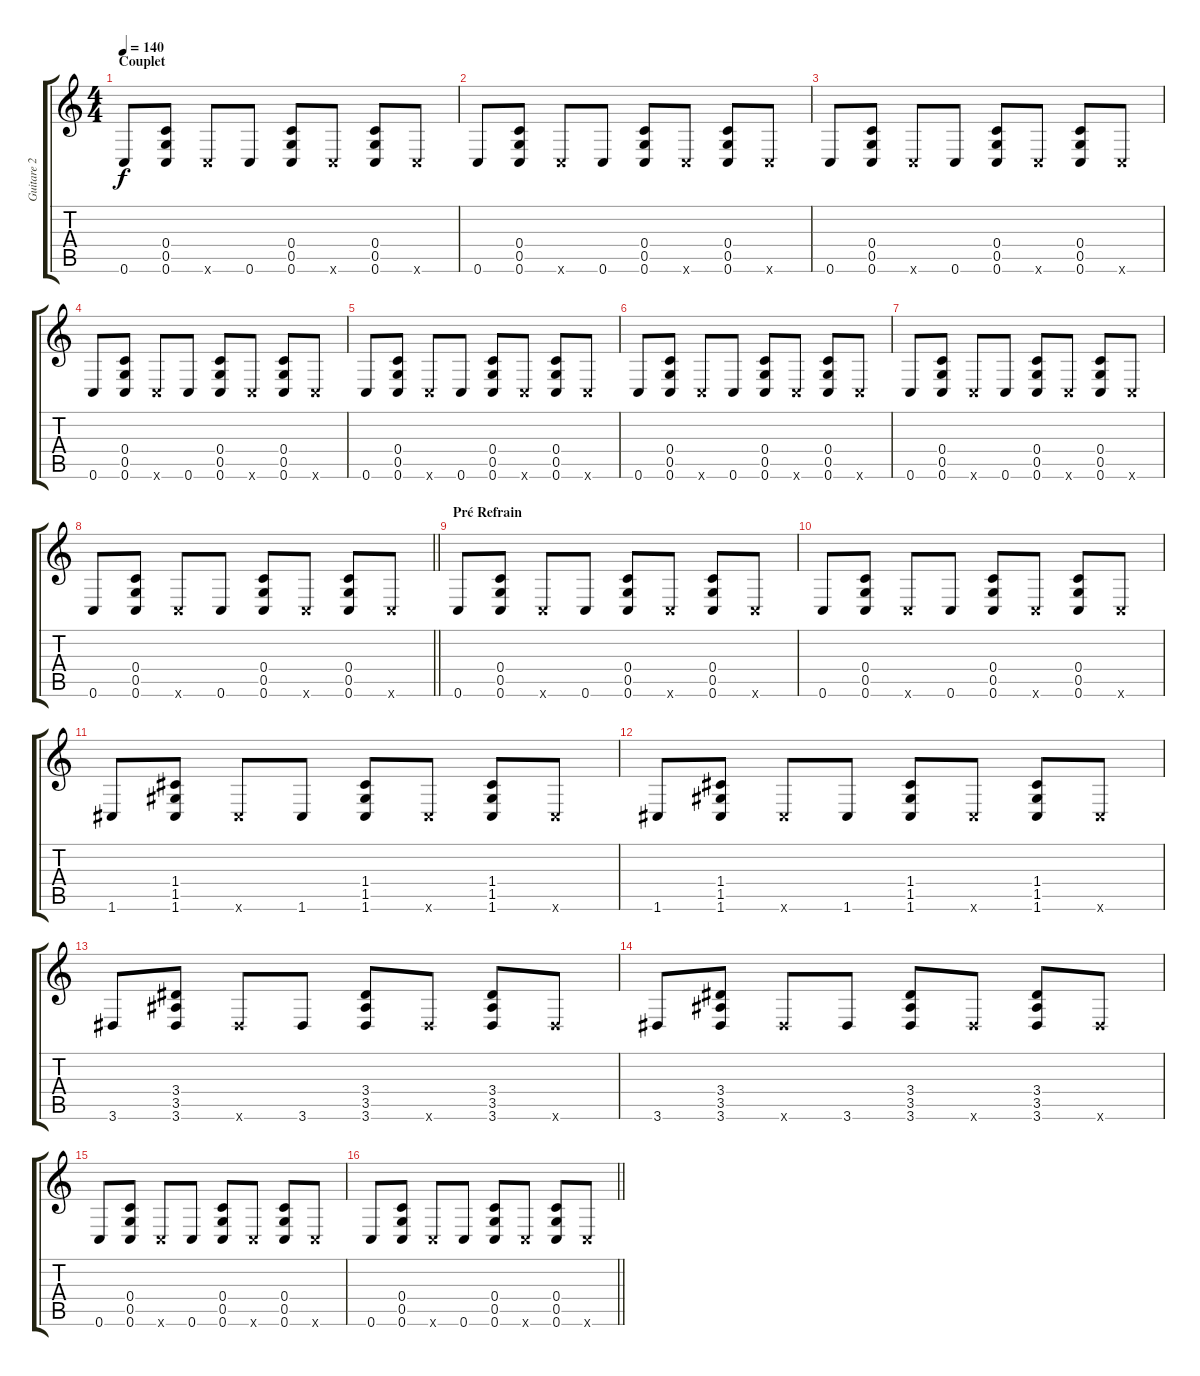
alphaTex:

\track ("Guitare 2" "Guitare 2") {instrument distortionguitar}
\staff {score tabs}
\tuning (D4 A3 F3 C3 G2 C2) {hide}
\ts (4 4)
\section ("" "Couplet")
\tempo 140
\clef g2
\ks c
0.6.8{dy f} (0.4 0.5 0.6).8 0.6{x}.8 0.6.8 (0.4 0.5 0.6).8 0.6{x}.8 (0.4 0.5 0.6).8 0.6{x}.8 |
0.6.8 (0.4 0.5 0.6).8 0.6{x}.8 0.6.8 (0.4 0.5 0.6).8 0.6{x}.8 (0.4 0.5 0.6).8 0.6{x}.8 |
0.6.8 (0.4 0.5 0.6).8 0.6{x}.8 0.6.8 (0.4 0.5 0.6).8 0.6{x}.8 (0.4 0.5 0.6).8 0.6{x}.8 |
0.6.8 (0.4 0.5 0.6).8 0.6{x}.8 0.6.8 (0.4 0.5 0.6).8 0.6{x}.8 (0.4 0.5 0.6).8 0.6{x}.8 |
0.6.8 (0.4 0.5 0.6).8 0.6{x}.8 0.6.8 (0.4 0.5 0.6).8 0.6{x}.8 (0.4 0.5 0.6).8 0.6{x}.8 |
0.6.8 (0.4 0.5 0.6).8 0.6{x}.8 0.6.8 (0.4 0.5 0.6).8 0.6{x}.8 (0.4 0.5 0.6).8 0.6{x}.8 |
0.6.8 (0.4 0.5 0.6).8 0.6{x}.8 0.6.8 (0.4 0.5 0.6).8 0.6{x}.8 (0.4 0.5 0.6).8 0.6{x}.8 |
\barLineRight lightlight
0.6.8 (0.4 0.5 0.6).8 0.6{x}.8 0.6.8 (0.4 0.5 0.6).8 0.6{x}.8 (0.4 0.5 0.6).8 0.6{x}.8 |
\section ("" "Pré Refrain")
0.6.8 (0.4 0.5 0.6).8 0.6{x}.8 0.6.8 (0.4 0.5 0.6).8 0.6{x}.8 (0.4 0.5 0.6).8 0.6{x}.8 |
0.6.8 (0.4 0.5 0.6).8 0.6{x}.8 0.6.8 (0.4 0.5 0.6).8 0.6{x}.8 (0.4 0.5 0.6).8 0.6{x}.8 |
1.6.8 (1.4 1.5 1.6).8 1.6{x}.8 1.6.8 (1.4 1.5 1.6).8 1.6{x}.8 (1.4 1.5 1.6).8 1.6{x}.8 |
1.6.8 (1.4 1.5 1.6).8 1.6{x}.8 1.6.8 (1.4 1.5 1.6).8 1.6{x}.8 (1.4 1.5 1.6).8 1.6{x}.8 |
3.6.8 (3.4 3.5 3.6).8 3.6{x}.8 3.6.8 (3.4 3.5 3.6).8 3.6{x}.8 (3.4 3.5 3.6).8 3.6{x}.8 |
3.6.8 (3.4 3.5 3.6).8 3.6{x}.8 3.6.8 (3.4 3.5 3.6).8 3.6{x}.8 (3.4 3.5 3.6).8 3.6{x}.8 |
0.6.8 (0.4 0.5 0.6).8 0.6{x}.8 0.6.8 (0.4 0.5 0.6).8 0.6{x}.8 (0.4 0.5 0.6).8 0.6{x}.8 |
\barLineRight lightlight
0.6.8 (0.4 0.5 0.6).8 0.6{x}.8 0.6.8 (0.4 0.5 0.6).8 0.6{x}.8 (0.4 0.5 0.6).8 0.6{x}.8
